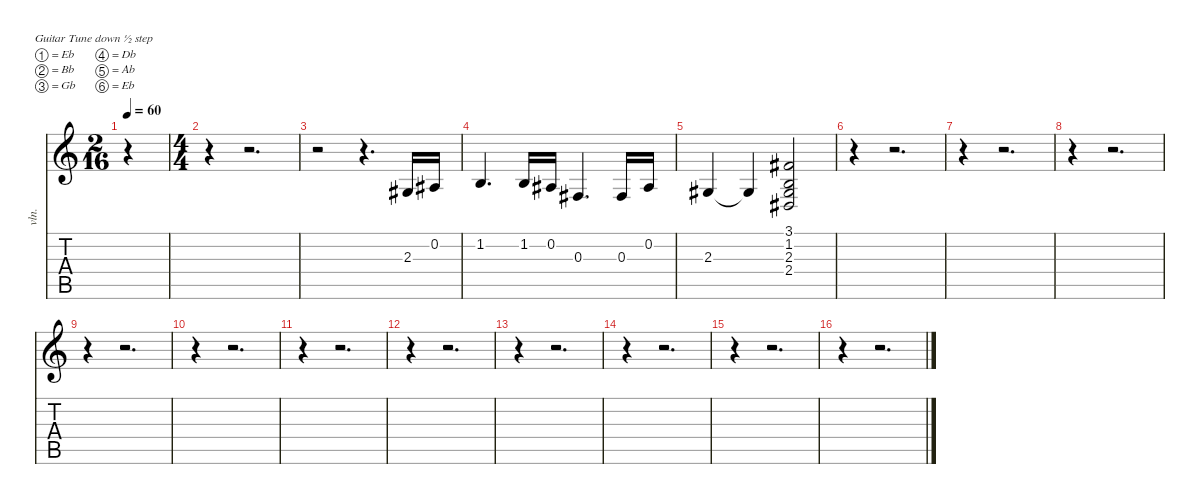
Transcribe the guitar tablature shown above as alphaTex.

\defaultSystemsLayout 4
\hideDynamics
\bracketExtendMode nobrackets
\otherSystemsTrackNameOrientation horizontal
\track ("Keyboard" "vln.") {instrument stringensemble1}
\staff {score tabs}
\tuning (Eb4 Bb3 Gb3 Db3 Ab2 Eb2)
\ts (2 16)
\tempo 60
\clef g2
\ks c
r.4{dy f instrument stringensemble1} |
\ts (4 4)
r.4 r.2{d} |
r.2 r.4{d} 2.3{acc #}.16 0.2{acc #}.16 |
1.2.4{d} 1.2.16 0.2{acc #}.16 0.3{acc #}.4{d} 0.3{acc #}.16 0.2{acc #}.16 |
2.3{acc #}.4 2.3{t acc #}.4 (3.1{acc #} 1.2 2.3{acc #} 2.4{acc #}).2 |
r.4 r.2{d} |
r.4 r.2{d} |
r.4 r.2{d} |
r.4 r.2{d} |
r.4 r.2{d} |
r.4 r.2{d} |
r.4 r.2{d} |
r.4 r.2{d} |
r.4 r.2{d} |
r.4 r.2{d} |
r.4 r.2{d}
